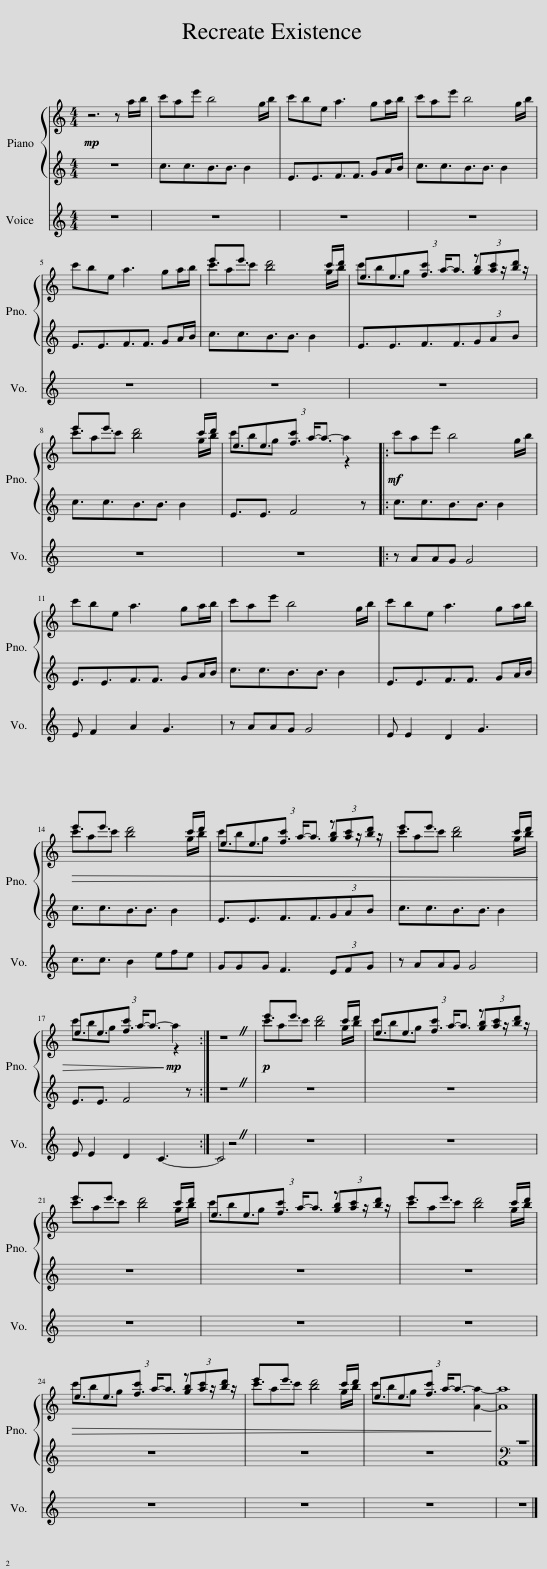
X:1
%%score { ( 1 3 ) | ( 2 4 ) } 5
L:1/8
M:4/4
I:linebreak $
K:C
V:1 treble
V:3 treble
V:2 treble
V:4 treble
V:5 treble
V:1
!mp! z6 z a/b/ | c'ae' b4 g/b/ | c'be a3 ga/b/ | c'ae' b4 g/b/ |$ c'be a3 ga/b/ | %5
 c'ac' b4 g/b/ | c'bg f3 z z/ z/ |$ c'ac' b4 g/b/ | c'bg f3 a2 |:!mf! c'ae' b4 g/b/ |$ %10
 c'be a3 ga/b/ | c'ae' b4 g/b/ | c'be a3 ga/b/ |$!>(! c'ac' b4 g/b/ | c'bg f3 z z/ z/ | %15
 c'ac' b4 g/b/ |$ c'bg f3!>)!!mp! a2 :| z8 |!p! c'ac' b4 g/b/ | c'bg f3 z z/ z/ |$ %20
 c'ac' b4 g/b/ | c'bg f3 z z/ z/ | c'ac' b4 g/b/ |$!>(! c'bg f3 z z/ z/ | c'ac' b4 g/b/ | %25
 c'bg f3 a2-!>)! | a8 |] %27
V:2
 z8 | c3/2c3/2B3/2B3/2 B2 | E3/2E3/2F3/2F3/2 GA/B/ | c3/2c3/2B3/2B3/2 B2 |$ E3/2E3/2F3/2F3/2 GA/B/ | %5
 c3/2c3/2B3/2B3/2 B2 | E3/2E3/2F3/2F3/2(3GAB |$ c3/2c3/2B3/2B3/2 B2 | E3/2E3/2 F4 z |: c3/2c3/2B3/2B3/2 B2 |$ %10
 E3/2E3/2F3/2F3/2 GA/B/ | c3/2c3/2B3/2B3/2 B2 | E3/2E3/2F3/2F3/2 GA/B/ |$ c3/2c3/2B3/2B3/2 B2 | E3/2E3/2F3/2F3/2(3GAB | %15
 c3/2c3/2B3/2B3/2 B2 |$ E3/2E3/2 F4 z :| z8 | z8 | z8 |$ %20
 z8 | z8 | z8 |$ z8 | z8 | %25
 z8 |[K:bass] z8 |] %27
V:3
 x8 | x8 | x8 | x8 |$ x8 | %5
 e'3/2e'3/2 d'4 c'/d'/ | e3/2e3/2c' a-<a (3[gb][ac'][bd'] |$ e'3/2e'3/2 d'4 c'/d'/ | e3/2e3/2c' a-<a- z2 |: x8 |$ %10
 x8 | x8 | x8 |$ e'3/2e'3/2 d'4 c'/d'/ | e3/2e3/2c' a-<a (3[gb][ac'][bd'] | %15
 e'3/2e'3/2 d'4 c'/d'/ |$ e3/2e3/2c' a-<a- z2 :| x8 | e'3/2e'3/2 d'4 c'/d'/ | e3/2e3/2c' a-<a (3[gb][ac'][bd'] |$ %20
 e'3/2e'3/2 d'4 c'/d'/ | e3/2e3/2c' a-<a (3[gb][ac'][bd'] | e'3/2e'3/2 d'4 c'/d'/ |$ e3/2e3/2c' a-<a (3[gb][ac'][bd'] | e'3/2e'3/2 d'4 c'/d'/ | %25
 e3/2e3/2c' a-<a- A2- | A8 |] %27
V:4
 x8 | x8 | x8 | x8 |$ x8 | %5
 x8 | x8 |$ x8 | x8 |: x8 |$ %10
 x8 | x8 | x8 |$ x8 | x8 | %15
 x8 |$ x8 :| x8 | x8 | x8 |$ %20
 x8 | x8 | x8 |$ x8 | x8 | %25
 x8 |[K:bass] A,,8 |] %27
V:5
 z8 | z8 | z8 | z8 |$ z8 | %5
 z8 | z8 |$ z8 | z8 |: z AAG G4 |$ %10
 E F2 A2 G3 | z AAG G4 | E E2 D2 G3 |$ c3/2c3/2 B2 efe | GGG F3 (3EFG | %15
 z AAG G4 |$ E E2 D2 C3- :| C4 z4 | z8 | z8 |$ %20
 z8 | z8 | z8 |$ z8 | z8 | %25
 z8 | z8 |] %27
